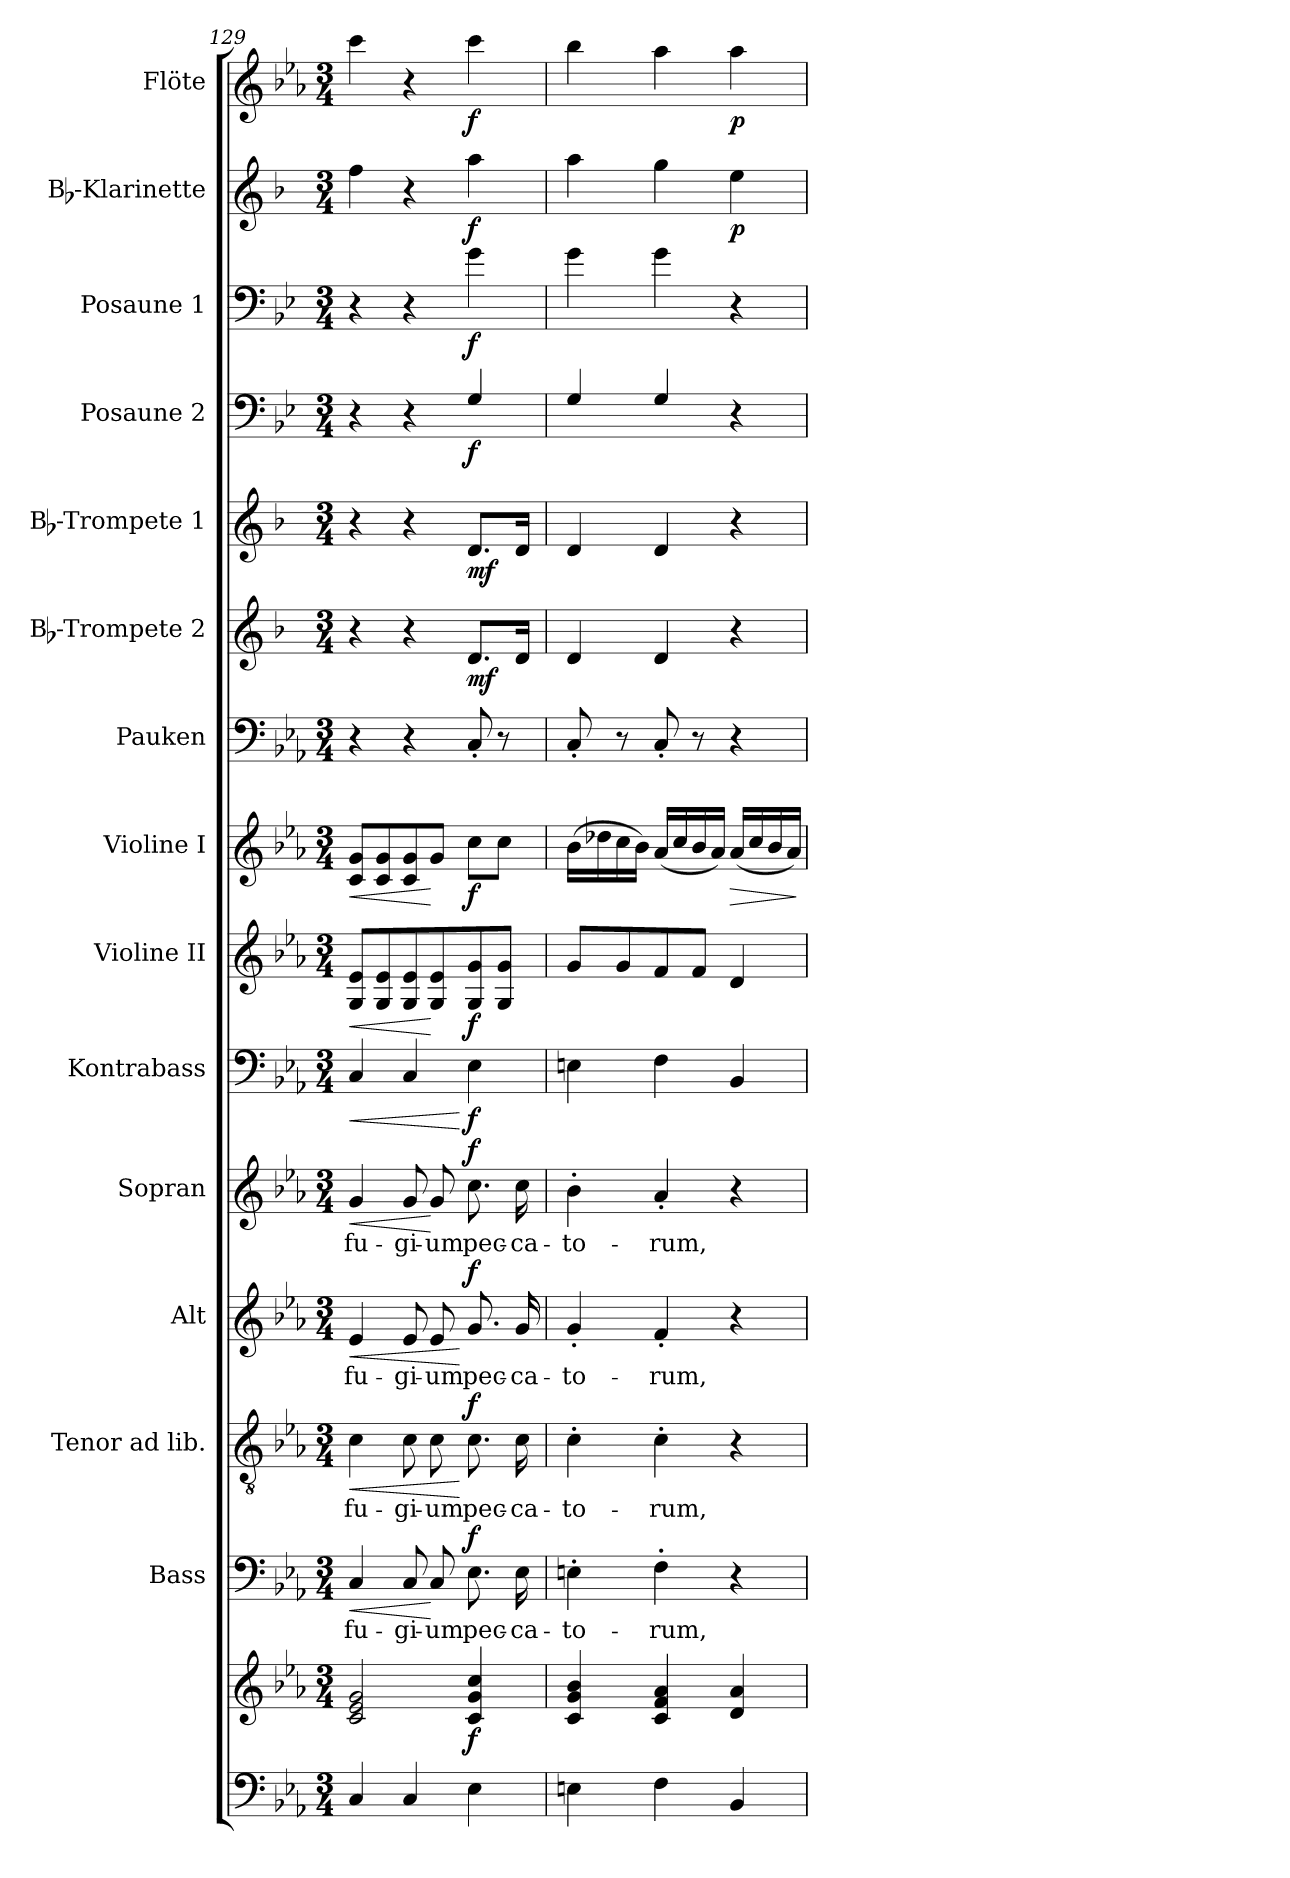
**kern	**kern	**dynam	**kern	**text	**dynam	**kern	**text	**dynam	**kern	**text	**dynam	**kern	**text	**dynam	**kern	**dynam	**kern	**dynam	**kern	**dynam	**kern	**kern	**dynam	**kern	**dynam	**kern	**dynam	**kern	**dynam	**kern	**dynam	**kern	**dynam
*part15	*part15	*part15	*part14	*part14	*part14	*part13	*part13	*part13	*part12	*part12	*part12	*part11	*part11	*part11	*part10	*part10	*part9	*part9	*part8	*part8	*part7	*part6	*part6	*part5	*part5	*part4	*part4	*part3	*part3	*part2	*part2	*part1	*part1
*staff16	*staff15	*staff15/16	*staff14	*staff14	*staff14	*staff13	*staff13	*staff13	*staff12	*staff12	*staff12	*staff11	*staff11	*staff11	*staff10	*staff10	*staff9	*staff9	*staff8	*staff8	*staff7	*staff6	*staff6	*staff5	*staff5	*staff4	*staff4	*staff3	*staff3	*staff2	*staff2	*staff1	*staff1
*	*	*	*I"Bass	*	*	*I"Tenor ad lib.	*	*	*I"Alt	*	*	*I"Sopran	*	*	*I"Kontrabass	*	*I"Violine II	*	*I"Violine I	*	*I"Pauken	*I"Bb-Trompete 2	*	*I"Bb-Trompete 1	*	*I"Posaune 2	*	*I"Posaune 1	*	*I"Bb-Klarinette	*	*I"Flöte	*
*	*	*	*I'B.	*	*	*I'T.	*	*	*I'A.	*	*	*I'S.	*	*	*I'Kb.	*	*I'Vl. II	*	*I'Vl. I	*	*I'Pk.	*I'Bb Trp. 2	*	*I'Bb Trp. 1	*	*I'Pos. 2	*	*I'Pos. 1	*	*I'Bb Kl.	*	*I'Fl.	*
!!LO:PB:g=z
*clefF4	*clefG2	*	*clefF4	*	*	*clefGv2	*	*	*clefG2	*	*	*clefG2	*	*	*clefF4	*	*clefG2	*	*clefG2	*	*clefF4	*clefG2	*	*clefG2	*	*clefF4	*	*clefF4	*	*clefG2	*	*clefG2	*
*	*	*	*	*	*	*	*	*	*	*	*	*	*	*	*ITrd7c12	*	*	*	*	*	*	*ITrd1c2	*	*ITrd1c2	*	*ITrd4c7	*	*ITrd4c7	*	*ITrd1c2	*	*	*
*k[b-e-a-]	*k[b-e-a-]	*	*k[b-e-a-]	*	*	*k[b-e-a-]	*	*	*k[b-e-a-]	*	*	*k[b-e-a-]	*	*	*k[b-e-a-]	*	*k[b-e-a-]	*	*k[b-e-a-]	*	*k[b-e-a-]	*k[b-e-a-]	*	*k[b-e-a-]	*	*k[b-e-a-]	*	*k[b-e-a-]	*	*k[b-e-a-]	*	*k[b-e-a-]	*
*E-:	*E-:	*	*E-:	*	*	*E-:	*	*	*E-:	*	*	*E-:	*	*	*E-:	*	*E-:	*	*E-:	*	*E-:	*E-:	*	*E-:	*	*E-:	*	*E-:	*	*E-:	*	*E-:	*
*M3/4	*M3/4	*	*M3/4	*	*	*M3/4	*	*	*M3/4	*	*	*M3/4	*	*	*M3/4	*	*M3/4	*	*M3/4	*	*M3/4	*M3/4	*	*M3/4	*	*M3/4	*	*M3/4	*	*M3/4	*	*M3/4	*
=129	=129	=129	=129	=129	=129	=129	=129	=129	=129	=129	=129	=129	=129	=129	=129	=129	=129	=129	=129	=129	=129	=129	=129	=129	=129	=129	=129	=129	=129	=129	=129	=129	=129
!	!	!	!	!LO:LY:b	!LO:HP:b	!	!LO:LY:b	!LO:HP:b	!	!LO:LY:b	!LO:HP:b	!	!LO:LY:b	!LO:HP:b	!	!LO:HP:b	!	!LO:HP:b	!	!LO:HP:b	!	!	!	!	!	!	!	!	!	!	!	!	!
4C/	2c/ 2e-/ 2g/	.	4C/	-fu-	<	4c\	-fu-	<	4e-/	-fu-	<	4g/	-fu-	<	4CC/	<	8G/ 8e-/L	<	8c/ 8g/L	<	4r	4r	.	4r	.	4r	.	4r	.	4ee-\	.	4ccc\	.
.	.	.	.	.	.	.	.	.	.	.	.	.	.	.	.	.	8G/ 8e-/	.	8c/ 8g/	.	.	.	.	.	.	.	.	.	.	.	.	.	.
!	!	!	!	!LO:LY:b	!	!	!LO:LY:b	!	!	!LO:LY:b	!	!	!LO:LY:b	!	!	!	!	!	!	!	!	!	!	!	!	!	!	!	!	!	!	!	!
4C/	.	.	8C/	-gi-	.	8c\	-gi-	.	8e-/	-gi-	.	8g/	-gi-	.	4CC/	.	8G/ 8e-/	.	8c/ 8g/	.	4r	4r	.	4r	.	4r	.	4r	.	4r	.	4r	.
!	!	!	!	!LO:LY:b	!	!	!LO:LY:b	!	!	!LO:LY:b	!	!	!LO:LY:b	!	!	!	!	!	!	!	!	!	!	!	!	!	!	!	!	!	!	!	!
.	.	.	8C/	-um	[	8c\	-um	.	8e-/	-um	.	8g/	-um	[	.	.	8G/ 8e-/	[	8g/J	[	.	.	.	.	.	.	.	.	.	.	.	.	.
!	!	!LO:DY:b	!	!LO:LY:b	!LO:DY:a	!	!LO:LY:b	!LO:DY:n=1:a	!	!LO:LY:b	!LO:DY:n=1:a	!	!LO:LY:b	!LO:DY:a	!	!LO:DY:n=1:b	!	!LO:DY:b	!	!LO:DY:b	!	!	!LO:DY:b	!	!LO:DY:b	!	!LO:DY:b	!	!LO:DY:b	!	!LO:DY:b	!	!LO:DY:b
4E-\	4c/ 4g/ 4cc/	f	8.E-\	pec-	f	8.c\	pec-	[ f	8.g/	pec-	[ f	8.cc\	pec-	f	4EE-\	[ f	8G/ 8g/	f	8cc\L	f	8C'</	8.c/L	mf	8.c/L	mf	4C/	f	4c\	f	4gg\	f	4ccc\	f
.	.	.	.	.	.	.	.	.	.	.	.	.	.	.	.	.	8G/ 8g/J	.	8cc\J	.	8r	.	.	.	.	.	.	.	.	.	.	.	.
!	!	!	!	!LO:LY:b	!	!	!LO:LY:b	!	!	!LO:LY:b	!	!	!LO:LY:b	!	!	!	!	!	!	!	!	!	!	!	!	!	!	!	!	!	!	!	!
.	.	.	16E-\	-ca-	.	16c\	-ca-	.	16g/	-ca-	.	16cc\	-ca-	.	.	.	.	.	.	.	.	16c/Jk	.	16c/Jk	.	.	.	.	.	.	.	.	.
=130	=130	=130	=130	=130	=130	=130	=130	=130	=130	=130	=130	=130	=130	=130	=130	=130	=130	=130	=130	=130	=130	=130	=130	=130	=130	=130	=130	=130	=130	=130	=130	=130	=130
!	!	!	!	!LO:LY:b	!	!	!LO:LY:b	!	!	!LO:LY:b	!	!	!LO:LY:b	!	!	!	!	!	!	!	!	!	!	!	!	!	!	!	!	!	!	!	!
4En\	4c/ 4g/ 4b-/	.	4En'>\	-to-	.	4c'>\	-to-	.	4g'</	-to-	.	4b-'>\	-to-	.	4EEn\	.	8g/L	.	(>16b-\LL	.	8C'</	4c/	.	4c/	.	4C/	.	4c\	.	4gg\	.	4bb-\	.
.	.	.	.	.	.	.	.	.	.	.	.	.	.	.	.	.	.	.	16dd-X\	.	.	.	.	.	.	.	.	.	.	.	.	.	.
.	.	.	.	.	.	.	.	.	.	.	.	.	.	.	.	.	8g/	.	16cc\	.	8r	.	.	.	.	.	.	.	.	.	.	.	.
.	.	.	.	.	.	.	.	.	.	.	.	.	.	.	.	.	.	.	16b-\JJ)	.	.	.	.	.	.	.	.	.	.	.	.	.	.
!	!	!	!	!LO:LY:b	!	!	!LO:LY:b	!	!	!LO:LY:b	!	!	!LO:LY:b	!	!	!	!	!	!	!	!	!	!	!	!	!	!	!	!	!	!	!	!
4F\	4c/ 4f/ 4a-/	.	4F'>\	-rum,	.	4c'>\	-rum,	.	4f'</	-rum,	.	4a-'</	-rum,	.	4FF\	.	8f/	.	(<16a-/LL	.	8C'</	4c/	.	4c/	.	4C/	.	4c\	.	4ff\	.	4aa-\	.
.	.	.	.	.	.	.	.	.	.	.	.	.	.	.	.	.	.	.	16cc/	.	.	.	.	.	.	.	.	.	.	.	.	.	.
.	.	.	.	.	.	.	.	.	.	.	.	.	.	.	.	.	8f/J	.	16b-/	.	8r	.	.	.	.	.	.	.	.	.	.	.	.
.	.	.	.	.	.	.	.	.	.	.	.	.	.	.	.	.	.	.	16a-/JJ)	.	.	.	.	.	.	.	.	.	.	.	.	.	.
!	!	!	!	!	!	!	!	!	!	!	!	!	!	!	!	!	!	!	!	!LO:HP:b	!	!	!	!	!	!	!	!	!	!	!LO:DY:b	!	!LO:DY:b
4BB-/	4d/ 4a-/	.	4r	.	.	4r	.	.	4r	.	.	4r	.	.	4BBB-/	.	4d/	.	(<16a-/LL	>	4r	4r	.	4r	.	4r	.	4r	.	4dd\	p	4aa-\	p
.	.	.	.	.	.	.	.	.	.	.	.	.	.	.	.	.	.	.	16cc/	.	.	.	.	.	.	.	.	.	.	.	.	.	.
.	.	.	.	.	.	.	.	.	.	.	.	.	.	.	.	.	.	.	16b-/	.	.	.	.	.	.	.	.	.	.	.	.	.	.
.	.	.	.	.	.	.	.	.	.	.	.	.	.	.	.	.	.	.	16a-/JJ)	.	.	.	.	.	.	.	.	.	.	.	.	.	.
.	.	.	.	.	.	.	.	.	.	.	.	.	.	.	.	.	.	.	.	]	.	.	.	.	.	.	.	.	.	.	.	.	.
=	=	=	=	=	=	=	=	=	=	=	=	=	=	=	=	=	=	=	=	=	=	=	=	=	=	=	=	=	=	=	=	=	=
*-	*-	*-	*-	*-	*-	*-	*-	*-	*-	*-	*-	*-	*-	*-	*-	*-	*-	*-	*-	*-	*-	*-	*-	*-	*-	*-	*-	*-	*-	*-	*-	*-	*-
